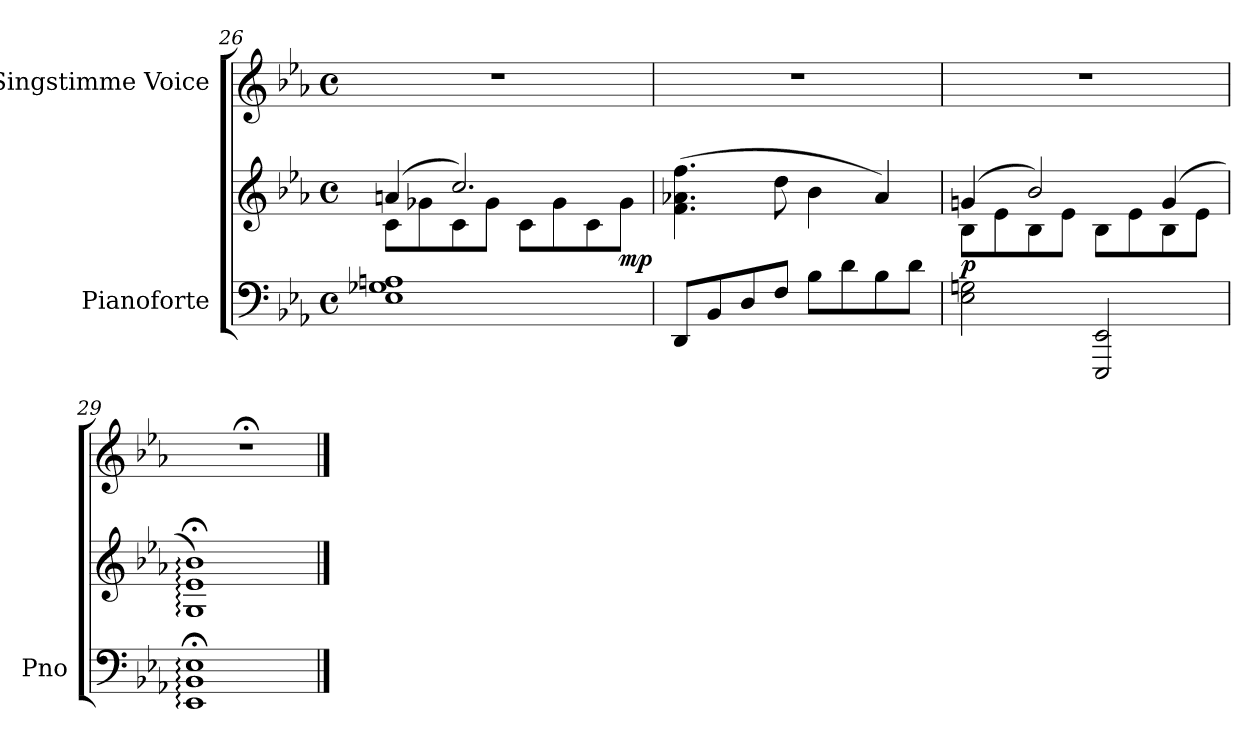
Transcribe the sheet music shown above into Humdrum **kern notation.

**kern	**kern	**dynam	**kern
*part2	*part2	*part2	*part1
*staff3	*staff2	*staff2/3	*staff1
*I"Pianoforte	*	*	*I"Singstimme Voice
*I'Pno	*	*	*
*clefF4	*clefG2	*	*clefG2
*k[b-e-a-]	*k[b-e-a-]	*	*k[b-e-a-]
*M4/4	*M4/4	*	*M4/4
*met(c)	*met(c)	*	*met(c)
=26	=26	=26	=26
*	*^	*	*
1E- 1G-X 1An	(>4an/	8c\L	.	1r
.	.	8g-X\	.	.
.	2.cc/)	8c\	.	.
.	.	8g-\J	.	.
.	.	8c\L	.	.
.	.	8g-\	.	.
.	.	8c\	.	.
!	!	!	!LO:DY:b	!
.	.	8g-\J	mp	.
*	*v	*v	*	*
=27	=27	=27	=27
8DD/L	(>4.f\ 4.a-X\ 4.ff\	.	1r
8BB-/	.	.	.
8D/	.	.	.
8F/J	8dd\	.	.
8B-\L	4b-\	.	.
8d\	.	.	.
8B-\	4a-/)	.	.
8d\J	.	.	.
=28	=28	=28	=28
*	*^	*	*
!	!	!	!LO:DY:b	!
2E-\ 2Gn\	(>4gn/	8B-\L	p	1r
.	.	8e-\	.	.
.	2b-/)	8B-\	.	.
.	.	8e-\J	.	.
2EEE-/ 2EE-/	.	8B-\L	.	.
.	.	8e-\	.	.
.	(>4g/	8B-\	.	.
.	.	8e-\J	.	.
*	*v	*v	*	*
=29	=29	=29	=29
1EE-;: 1BB-;: 1E-;:	1G;<: 1e-;<: 1b-;<:)	.	1r;<
==	==	==	==
*-	*-	*-	*-
